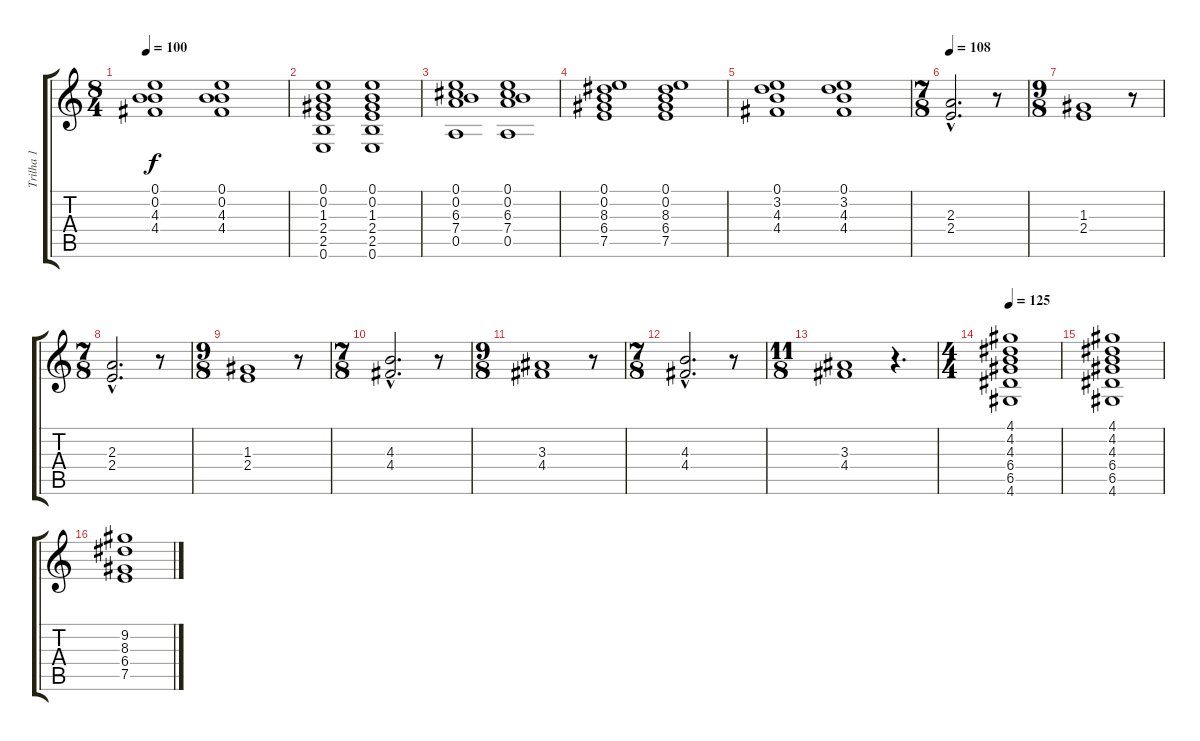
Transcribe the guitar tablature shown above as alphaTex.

\track ("Trilha 1" "Trilha 1") {instrument acousticguitarnylon}
\staff {score tabs}
\tuning (E4 B3 G3 D3 A2 E2) {hide}
\ts (8 4)
\tempo 100
\clef g2
\ks c
(0.1 0.2 4.3 4.4).1{dy f} (0.1 0.2 4.3 4.4).1 |
(0.1 0.2 1.3 2.4 2.5 0.6).1 (0.1 0.2 1.3 2.4 2.5 0.6).1 |
(0.1 0.2 6.3 7.4 0.5).1 (0.1 0.2 6.3 7.4 0.5).1 |
(0.1 0.2 8.3 6.4 7.5).1 (0.1 0.2 8.3 6.4 7.5).1 |
(0.1 3.2 4.3 4.4).1 (0.1 3.2 4.3 4.4).1 |
\ts (7 8)
\tempo 108
(2.3{hac} 2.4{hac}).2{d} r.8 |
\ts (9 8)
(1.3 2.4).1 r.8 |
\ts (7 8)
(2.3{hac} 2.4{hac}).2{d} r.8 |
\ts (9 8)
(1.3 2.4).1 r.8 |
\ts (7 8)
(4.3{hac} 4.4{hac}).2{d} r.8 |
\ts (9 8)
(3.3 4.4).1 r.8 |
\ts (7 8)
(4.3{hac} 4.4{hac}).2{d} r.8 |
\ts (11 8)
(3.3 4.4).1 r.4{d} |
\ts (4 4)
\tempo 125
(4.1 4.2 4.3 6.4 6.5 4.6).1 |
(4.1 4.2 4.3 6.4 6.5 4.6).1 |
(9.2 8.3 6.4 7.5).1
